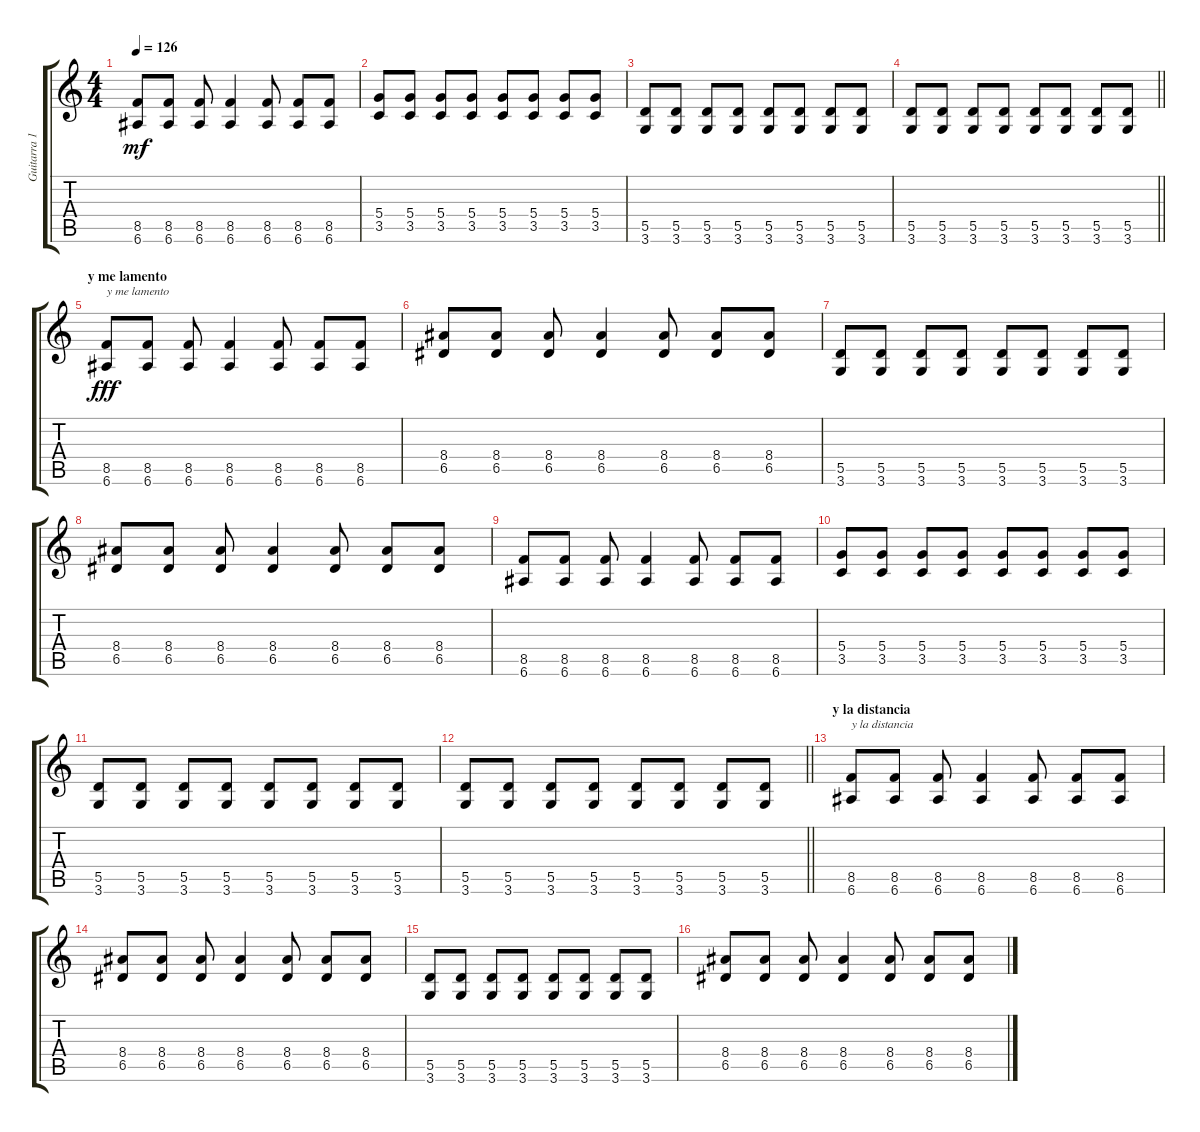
\track ("Guitarra 1" "Guitarra 1") {instrument acousticguitarsteel}
\staff {score tabs}
\tuning (E4 B3 G3 D3 A2 E2) {hide}
\ts (4 4)
\tempo 126
\clef g2
\ks c
(8.5 6.6).8{dy mf} (8.5 6.6).8 (8.5 6.6).8 (8.5 6.6).4 (8.5 6.6).8 (8.5 6.6).8 (8.5 6.6).8 |
(5.4 3.5).8 (5.4 3.5).8 (5.4 3.5).8 (5.4 3.5).8 (5.4 3.5).8 (5.4 3.5).8 (5.4 3.5).8 (5.4 3.5).8 |
(5.5 3.6).8 (5.5 3.6).8 (5.5 3.6).8 (5.5 3.6).8 (5.5 3.6).8 (5.5 3.6).8 (5.5 3.6).8 (5.5 3.6).8 |
\barLineRight lightlight
(5.5 3.6).8 (5.5 3.6).8 (5.5 3.6).8 (5.5 3.6).8 (5.5 3.6).8 (5.5 3.6).8 (5.5 3.6).8 (5.5 3.6).8 |
\section ("" "y me lamento")
(8.5 6.6).8{txt "y me lamento" dy fff volume 16 balance 0 instrument distortionguitar} (8.5 6.6).8 (8.5 6.6).8 (8.5 6.6).4 (8.5 6.6).8 (8.5 6.6).8 (8.5 6.6).8 |
(8.4 6.5).8 (8.4 6.5).8 (8.4 6.5).8 (8.4 6.5).4 (8.4 6.5).8 (8.4 6.5).8 (8.4 6.5).8 |
(5.5 3.6).8 (5.5 3.6).8 (5.5 3.6).8 (5.5 3.6).8 (5.5 3.6).8 (5.5 3.6).8 (5.5 3.6).8 (5.5 3.6).8 |
(8.4 6.5).8 (8.4 6.5).8 (8.4 6.5).8 (8.4 6.5).4 (8.4 6.5).8 (8.4 6.5).8 (8.4 6.5).8 |
(8.5 6.6).8{instrument distortionguitar} (8.5 6.6).8 (8.5 6.6).8 (8.5 6.6).4 (8.5 6.6).8 (8.5 6.6).8 (8.5 6.6).8 |
(5.4 3.5).8 (5.4 3.5).8 (5.4 3.5).8 (5.4 3.5).8 (5.4 3.5).8 (5.4 3.5).8 (5.4 3.5).8 (5.4 3.5).8 |
(5.5 3.6).8 (5.5 3.6).8 (5.5 3.6).8 (5.5 3.6).8 (5.5 3.6).8 (5.5 3.6).8 (5.5 3.6).8 (5.5 3.6).8 |
\barLineRight lightlight
(5.5 3.6).8 (5.5 3.6).8 (5.5 3.6).8 (5.5 3.6).8 (5.5 3.6).8 (5.5 3.6).8 (5.5 3.6).8 (5.5 3.6).8 |
\section ("" "y la distancia")
(8.5 6.6).8{txt "y la distancia" instrument distortionguitar} (8.5 6.6).8 (8.5 6.6).8 (8.5 6.6).4 (8.5 6.6).8 (8.5 6.6).8 (8.5 6.6).8 |
(8.4 6.5).8 (8.4 6.5).8 (8.4 6.5).8 (8.4 6.5).4 (8.4 6.5).8 (8.4 6.5).8 (8.4 6.5).8 |
(5.5 3.6).8 (5.5 3.6).8 (5.5 3.6).8 (5.5 3.6).8 (5.5 3.6).8 (5.5 3.6).8 (5.5 3.6).8 (5.5 3.6).8 |
(8.4 6.5).8 (8.4 6.5).8 (8.4 6.5).8 (8.4 6.5).4 (8.4 6.5).8 (8.4 6.5).8 (8.4 6.5).8
